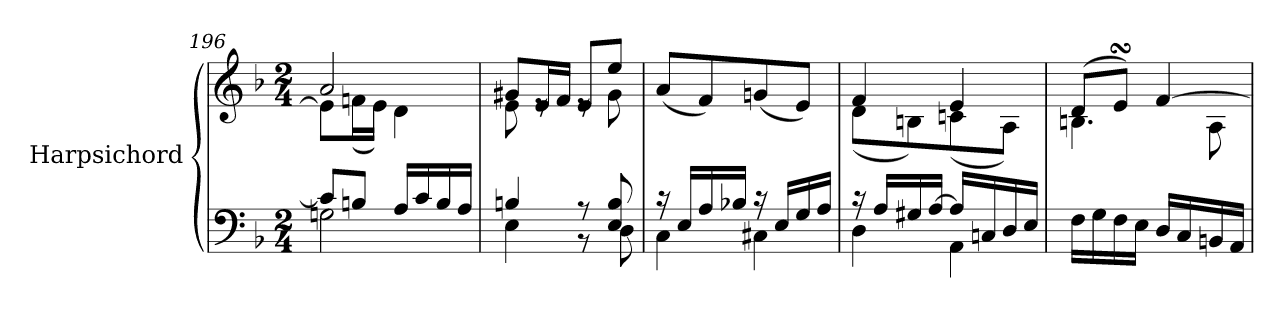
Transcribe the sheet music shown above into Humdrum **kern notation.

**kern	**kern
*part1	*part1
*staff2	*staff1
*I"Harpsichord	*
*I'Hch.	*
*clefF4	*clefG2
*k[b-]	*k[b-]
*M2/4	*M2/4
=196	=196
*^	*^
8c/L]	2Gn\	2a/	8e\L]
8Bn/J	.	.	(16fn\L
.	.	.	16e\JJ)
16A/LL	.	.	4d\
16c/	.	.	.
16B/	.	.	.
16A/JJ	.	.	.
=197	=197	=197	=197
4Bn/	4E\	8g#X/L	8e\
.	.	16e/L	8re
.	.	16f/JJ	.
8r	8r	8e/L	8re
8E/ 8B/	8D\	8ee/J	8g#\
*	*	*v	*v
=198	=198	=198
16r	4C\	(8a/L
16E/LL	.	.
16A/	.	8f/)
16B-X/JJ	.	.
16r	4C#X\	(8gn/
16E/LL	.	.
16G/	.	8e/J)
16A/JJ	.	.
=199	=199	=199
*	*	*^
16r	4D\	4f/	(8d\L
16A/LL	.	.	.
16G#X/	.	.	8Bn\)
[16A/JJ	.	.	.
16A/LL]	4AA\	4e/	(8cn\
16Cn/	.	.	.
16D/	.	.	8A\J)
16E/JJ	.	.	.
*v	*v	*	*
!!LO:LB:g=z	!!
=200	=200	=200
16F\LL	(8d/L	4.Bn\
16G\	.	.
16F\	8esSsS/J)	.
16E\JJ	.	.
16D/LL	[4f/	.
16C/	.	.
16BBn/	.	8A\
16AA/JJ	.	.
*	*v	*v
=	=
*-	*-
